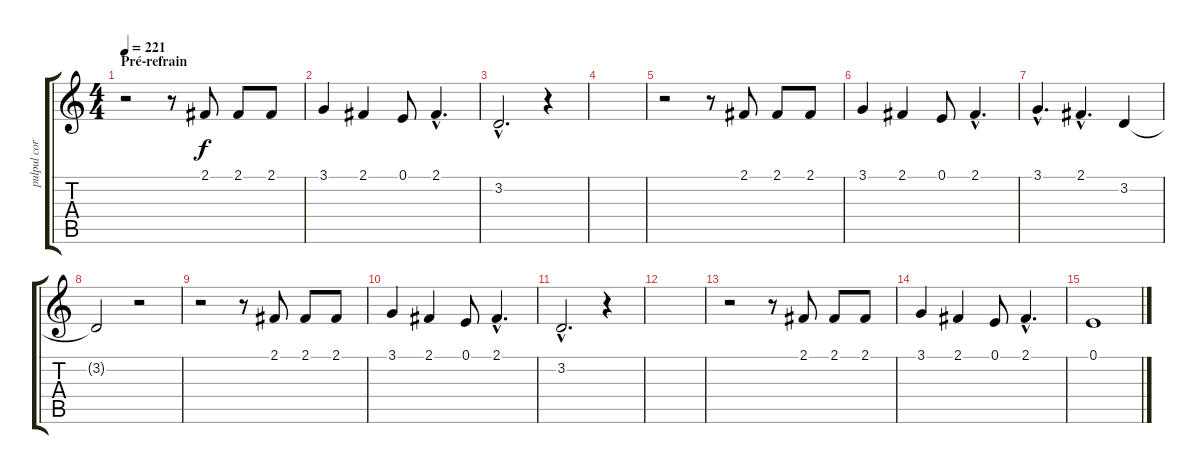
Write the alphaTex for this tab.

\track ("pulpul cordes vocales" "pulpul cor") {instrument clarinet}
\staff {score tabs}
\tuning (E4 B3 G3 D3 A2 E2) {hide}
\ts (4 4)
\section ("" "Pré-refrain")
\tempo 221
\clef g2
\ks c
r.2{dy f} r.8 2.1.8 2.1.8 2.1.8 |
3.1.4 2.1.4 0.1.8 2.1{hac}.4{d} |
3.2{hac}.2{d} r.4 |
|
r.2 r.8 2.1.8 2.1.8 2.1.8 |
3.1.4 2.1.4 0.1.8 2.1{hac}.4{d} |
3.1{hac}.4{d} 2.1{hac}.4{d} 3.2.4 |
3.2{t}.2 r.2 |
r.2 r.8 2.1.8 2.1.8 2.1.8 |
3.1.4 2.1.4 0.1.8 2.1{hac}.4{d} |
3.2{hac}.2{d} r.4 |
|
r.2 r.8 2.1.8 2.1.8 2.1.8 |
3.1.4 2.1.4 0.1.8 2.1{hac}.4{d} |
0.1.1
